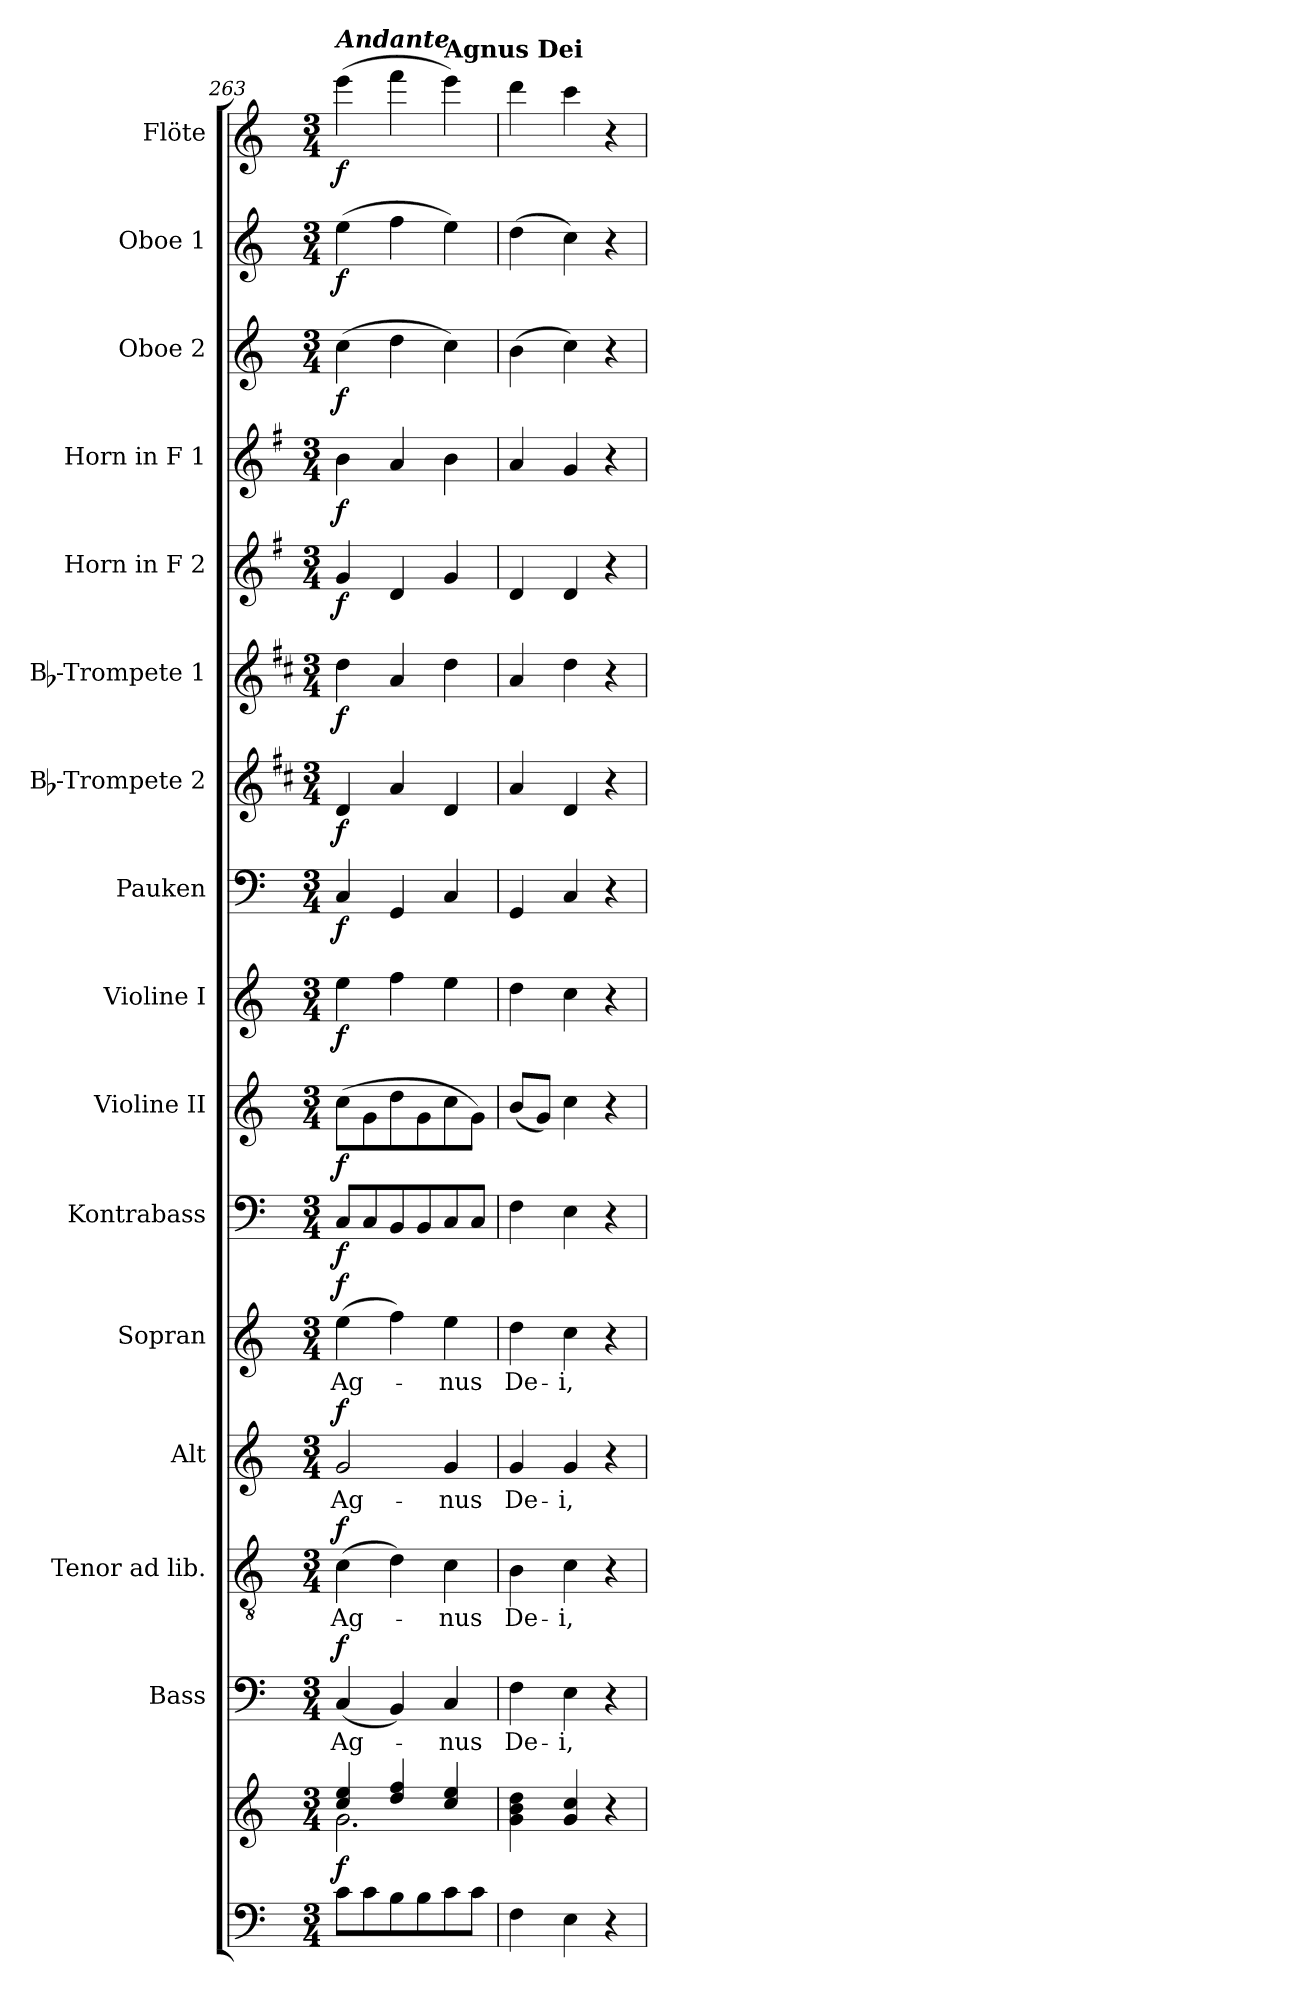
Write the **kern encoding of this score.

**kern	**kern	**dynam	**kern	**text	**dynam	**kern	**text	**dynam	**kern	**text	**dynam	**kern	**text	**dynam	**kern	**dynam	**kern	**dynam	**kern	**dynam	**kern	**dynam	**kern	**dynam	**kern	**dynam	**kern	**dynam	**kern	**dynam	**kern	**dynam	**kern	**dynam	**kern	**dynam
*part16	*part16	*part16	*part15	*part15	*part15	*part14	*part14	*part14	*part13	*part13	*part13	*part12	*part12	*part12	*part11	*part11	*part10	*part10	*part9	*part9	*part8	*part8	*part7	*part7	*part6	*part6	*part5	*part5	*part4	*part4	*part3	*part3	*part2	*part2	*part1	*part1
*staff17	*staff16	*staff16/17	*staff15	*staff15	*staff15	*staff14	*staff14	*staff14	*staff13	*staff13	*staff13	*staff12	*staff12	*staff12	*staff11	*staff11	*staff10	*staff10	*staff9	*staff9	*staff8	*staff8	*staff7	*staff7	*staff6	*staff6	*staff5	*staff5	*staff4	*staff4	*staff3	*staff3	*staff2	*staff2	*staff1	*staff1
*	*	*	*I"Bass	*	*	*I"Tenor ad lib.	*	*	*I"Alt	*	*	*I"Sopran	*	*	*I"Kontrabass	*	*I"Violine II	*	*I"Violine I	*	*I"Pauken	*	*I"Bb-Trompete 2	*	*I"Bb-Trompete 1	*	*I"Horn in F 2	*	*I"Horn in F 1	*	*I"Oboe 2	*	*I"Oboe 1	*	*I"Flöte	*
*	*	*	*I'B.	*	*	*I'T.	*	*	*I'A.	*	*	*I'S.	*	*	*I'Kb.	*	*I'Vl. II	*	*I'Vl. I	*	*I'Pk.	*	*I'Bb Trp. 2	*	*I'Bb Trp. 1	*	*	*	*	*	*I'Ob. 2	*	*I'Ob. 1	*	*I'Fl.	*
!!LO:PB:g=z
*clefF4	*clefG2	*	*clefF4	*	*	*clefGv2	*	*	*clefG2	*	*	*clefG2	*	*	*clefF4	*	*clefG2	*	*clefG2	*	*clefF4	*	*clefG2	*	*clefG2	*	*clefG2	*	*clefG2	*	*clefG2	*	*clefG2	*	*clefG2	*
*	*	*	*	*	*	*	*	*	*	*	*	*	*	*	*ITrd7c12	*	*	*	*	*	*	*	*ITrd1c2	*	*ITrd1c2	*	*ITrd4c7	*	*ITrd4c7	*	*	*	*	*	*	*
*k[]	*k[]	*	*k[]	*	*	*k[]	*	*	*k[]	*	*	*k[]	*	*	*k[]	*	*k[]	*	*k[]	*	*k[]	*	*k[]	*	*k[]	*	*k[]	*	*k[]	*	*k[]	*	*k[]	*	*k[]	*
*C:	*C:	*	*C:	*	*	*C:	*	*	*C:	*	*	*C:	*	*	*C:	*	*C:	*	*C:	*	*C:	*	*C:	*	*C:	*	*C:	*	*C:	*	*C:	*	*C:	*	*C:	*
*M3/4	*M3/4	*	*M3/4	*	*	*M3/4	*	*	*M3/4	*	*	*M3/4	*	*	*M3/4	*	*M3/4	*	*M3/4	*	*M3/4	*	*M3/4	*	*M3/4	*	*M3/4	*	*M3/4	*	*M3/4	*	*M3/4	*	*M3/4	*
=263	=263	=263	=263	=263	=263	=263	=263	=263	=263	=263	=263	=263	=263	=263	=263	=263	=263	=263	=263	=263	=263	=263	=263	=263	=263	=263	=263	=263	=263	=263	=263	=263	=263	=263	=263	=263
*	*^	*	*	*	*	*	*	*	*	*	*	*	*	*	*	*	*	*	*	*	*	*	*	*	*	*	*	*	*	*	*	*	*	*	*	*
!	!	!	!	!	!	!	!	!	!	!	!	!	!	!	!	!	!	!	!	!	!	!	!	!	!	!	!	!	!	!	!	!	!	!	!	!LO:TX:a:Bi:t=Andante	!
!	!	!	!LO:DY:b	!	!LO:LY:b	!LO:DY:a	!	!LO:LY:b	!LO:DY:a	!	!LO:LY:b	!LO:DY:a	!	!LO:LY:b	!LO:DY:a	!	!LO:DY:b	!	!LO:DY:b	!	!LO:DY:b	!	!LO:DY:b	!	!LO:DY:b	!	!LO:DY:b	!	!LO:DY:b	!	!LO:DY:b	!	!LO:DY:b	!	!LO:DY:b	!	!LO:DY:b
8c\L	4cc/ 4ee/	2.g\	f	(<4C/	Ag-	f	(>4c\	Ag-	f	2g/	Ag-	f	(>4ee\	Ag-	f	8CC/L	f	(>8cc\L	f	4ee\	f	4C/	f	4c/	f	4cc\	f	4c/	f	4e\	f	(>4cc\	f	(>4ee\	f	(>4eee\	f
8c\	.	.	.	.	.	.	.	.	.	.	.	.	.	.	.	8CC/	.	8g\	.	.	.	.	.	.	.	.	.	.	.	.	.	.	.	.	.	.	.
8B\	4dd/ 4ff/	.	.	4BB/)	.	.	4d\)	.	.	.	.	.	4ff\)	.	.	8BBB/	.	8dd\	.	4ff\	.	4GG/	.	4g/	.	4g/	.	4G/	.	4d/	.	4dd\	.	4ff\	.	4fff\	.
8B\	.	.	.	.	.	.	.	.	.	.	.	.	.	.	.	8BBB/	.	8g\	.	.	.	.	.	.	.	.	.	.	.	.	.	.	.	.	.	.	.
!	!	!	!	!	!	!	!	!	!	!	!	!	!	!	!	!	!	!	!	!	!	!	!	!	!	!	!	!	!	!	!	!	!	!	!	!LO:TX:a:B:t=Agnus Dei	!
!	!	!	!	!	!LO:LY:b	!	!	!LO:LY:b	!	!	!LO:LY:b	!	!	!LO:LY:b	!	!	!	!	!	!	!	!	!	!	!	!	!	!	!	!	!	!	!	!	!	!	!
8c\	4cc/ 4ee/	.	.	4C/	-nus	.	4c\	-nus	.	4g/	-nus	.	4ee\	-nus	.	8CC/	.	8cc\	.	4ee\	.	4C/	.	4c/	.	4cc\	.	4c/	.	4e\	.	4cc\)	.	4ee\)	.	4eee\)	.
8c\J	.	.	.	.	.	.	.	.	.	.	.	.	.	.	.	8CC/J	.	8g\J)	.	.	.	.	.	.	.	.	.	.	.	.	.	.	.	.	.	.	.
*	*v	*v	*	*	*	*	*	*	*	*	*	*	*	*	*	*	*	*	*	*	*	*	*	*	*	*	*	*	*	*	*	*	*	*	*	*	*
=264	=264	=264	=264	=264	=264	=264	=264	=264	=264	=264	=264	=264	=264	=264	=264	=264	=264	=264	=264	=264	=264	=264	=264	=264	=264	=264	=264	=264	=264	=264	=264	=264	=264	=264	=264	=264
!	!	!	!	!LO:LY:b	!	!	!LO:LY:b	!	!	!LO:LY:b	!	!	!LO:LY:b	!	!	!	!	!	!	!	!	!	!	!	!	!	!	!	!	!	!	!	!	!	!	!
4F\	4g\ 4b\ 4dd\	.	4F\	De-	.	4B\	De-	.	4g/	De-	.	4dd\	De-	.	4FF\	.	(<8b/L	.	4dd\	.	4GG/	.	4g/	.	4g/	.	4G/	.	4d/	.	(>4b\	.	(>4dd\	.	4ddd\	.
.	.	.	.	.	.	.	.	.	.	.	.	.	.	.	.	.	8g/J)	.	.	.	.	.	.	.	.	.	.	.	.	.	.	.	.	.	.	.
!	!	!	!	!LO:LY:b	!	!	!LO:LY:b	!	!	!LO:LY:b	!	!	!LO:LY:b	!	!	!	!	!	!	!	!	!	!	!	!	!	!	!	!	!	!	!	!	!	!	!
4E\	4g/ 4cc/	.	4E\	-i,	.	4c\	-i,	.	4g/	-i,	.	4cc\	-i,	.	4EE\	.	4cc\	.	4cc\	.	4C/	.	4c/	.	4cc\	.	4G/	.	4c/	.	4cc\)	.	4cc\)	.	4ccc\	.
4r	4r	.	4r	.	.	4r	.	.	4r	.	.	4r	.	.	4r	.	4r	.	4r	.	4r	.	4r	.	4r	.	4r	.	4r	.	4r	.	4r	.	4r	.
=	=	=	=	=	=	=	=	=	=	=	=	=	=	=	=	=	=	=	=	=	=	=	=	=	=	=	=	=	=	=	=	=	=	=	=	=
*-	*-	*-	*-	*-	*-	*-	*-	*-	*-	*-	*-	*-	*-	*-	*-	*-	*-	*-	*-	*-	*-	*-	*-	*-	*-	*-	*-	*-	*-	*-	*-	*-	*-	*-	*-	*-
